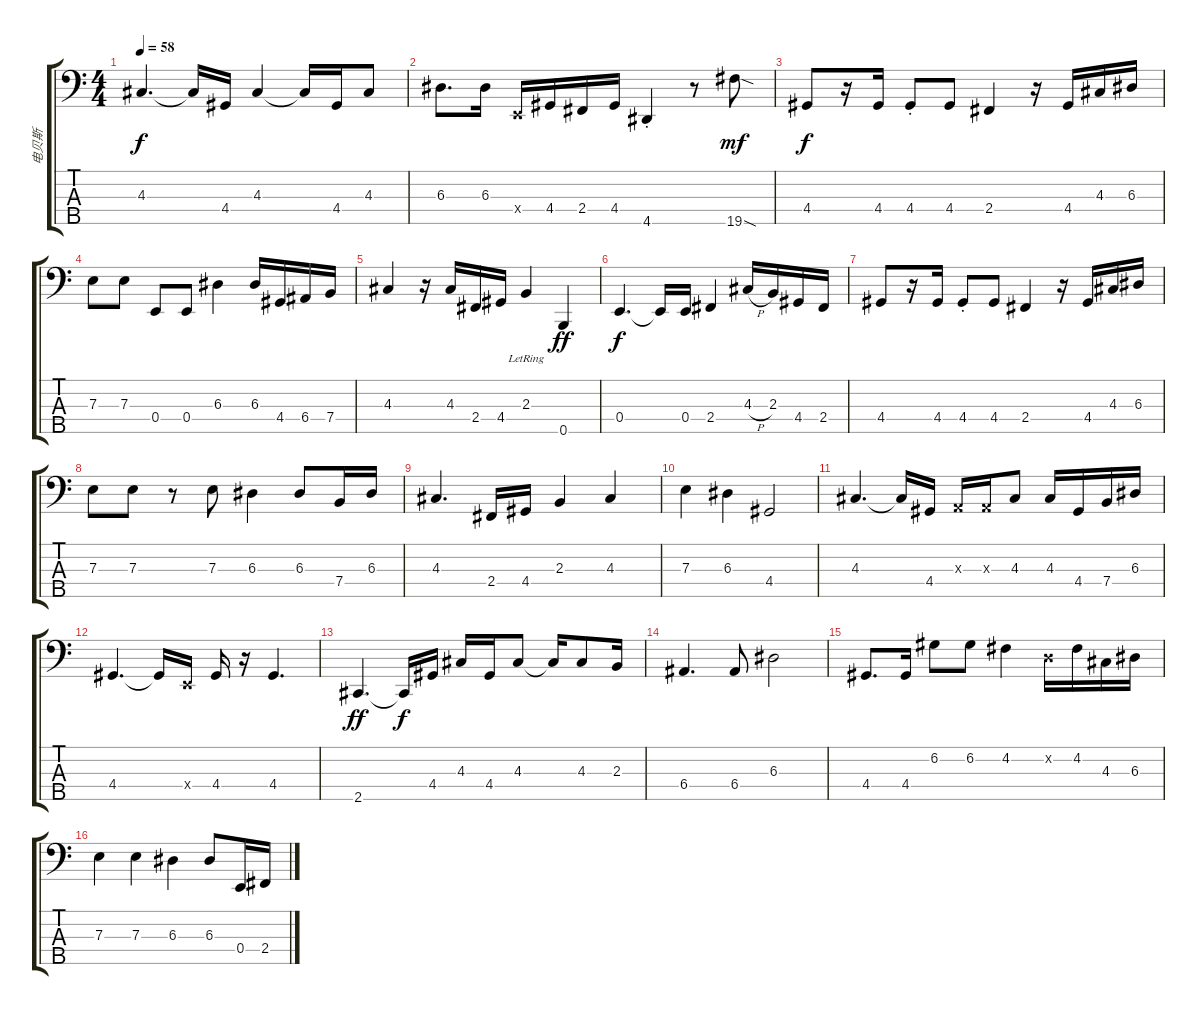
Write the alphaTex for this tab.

\track ("电贝斯" "电贝斯") {instrument fretlessbass}
\staff {score tabs}
\tuning (G2 D2 A1 E1 B0) {hide}
\ts (4 4)
\tempo 58
\clef f4
\ks c
4.3.4{d dy f} 4.3{t}.16 4.4.16 4.3.4 4.3{t}.16 4.4.16 4.3.8 |
6.3.8{d} 6.3.16 0.4{x}.16 4.4.16 2.4.16 4.4.16 4.5{st}.4 r.8 19.5{sod}.8{dy mf} |
4.4.8{dy f} r.16 4.4.16 4.4{st}.8 4.4.8 2.4.4 r.16 4.4.16 4.3.16 6.3.16 |
7.3.8 7.3.8 0.4.8 0.4.8 6.3.4 6.3.16 4.4.16 6.4.16 7.4.16 |
4.3.4 r.16 4.3.16 2.4.16 4.4.16 2.3{lr}.4 0.5.4{dy ff} |
0.4.4{d dy f} 0.4{t}.16 0.4.16 2.4.4 4.3{h}.16 2.3.16 4.4.16 2.4.16 |
4.4.8 r.16 4.4.16 4.4{st}.8 4.4.8 2.4.4 r.16 4.4.16 4.3.16 6.3.16 |
7.3.8 7.3.8 r.8 7.3.8 6.3.4 6.3.8 7.4.16 6.3.16 |
4.3.4{d} 2.4.16 4.4.16 2.3.4 4.3.4 |
7.3.4 6.3.4 4.4.2 |
4.3.4{d} 4.3{t}.16 4.4.16 0.3{x}.16 0.3{x}.16 4.3.8 4.3.16 4.4.16 7.4.16 6.3.16 |
4.4.4{d} 4.4{t}.16 0.4{x}.16 4.4.16 r.16 4.4.4{d} |
2.5.4{d dy ff} 2.5{t}.16{dy f} 4.4.16 4.3.16 4.4.16 4.3.8 4.3{t}.16 4.3.8 2.3.16 |
6.4.4{d} 6.4.8 6.3.2 |
4.4.8{d} 4.4.16 6.2.8 6.2.8 4.2.4 0.2{x}.16 4.2.16 4.3.16 6.3.16 |
7.3.4 7.3.4 6.3.4 6.3.8 0.4.16 2.4.16
